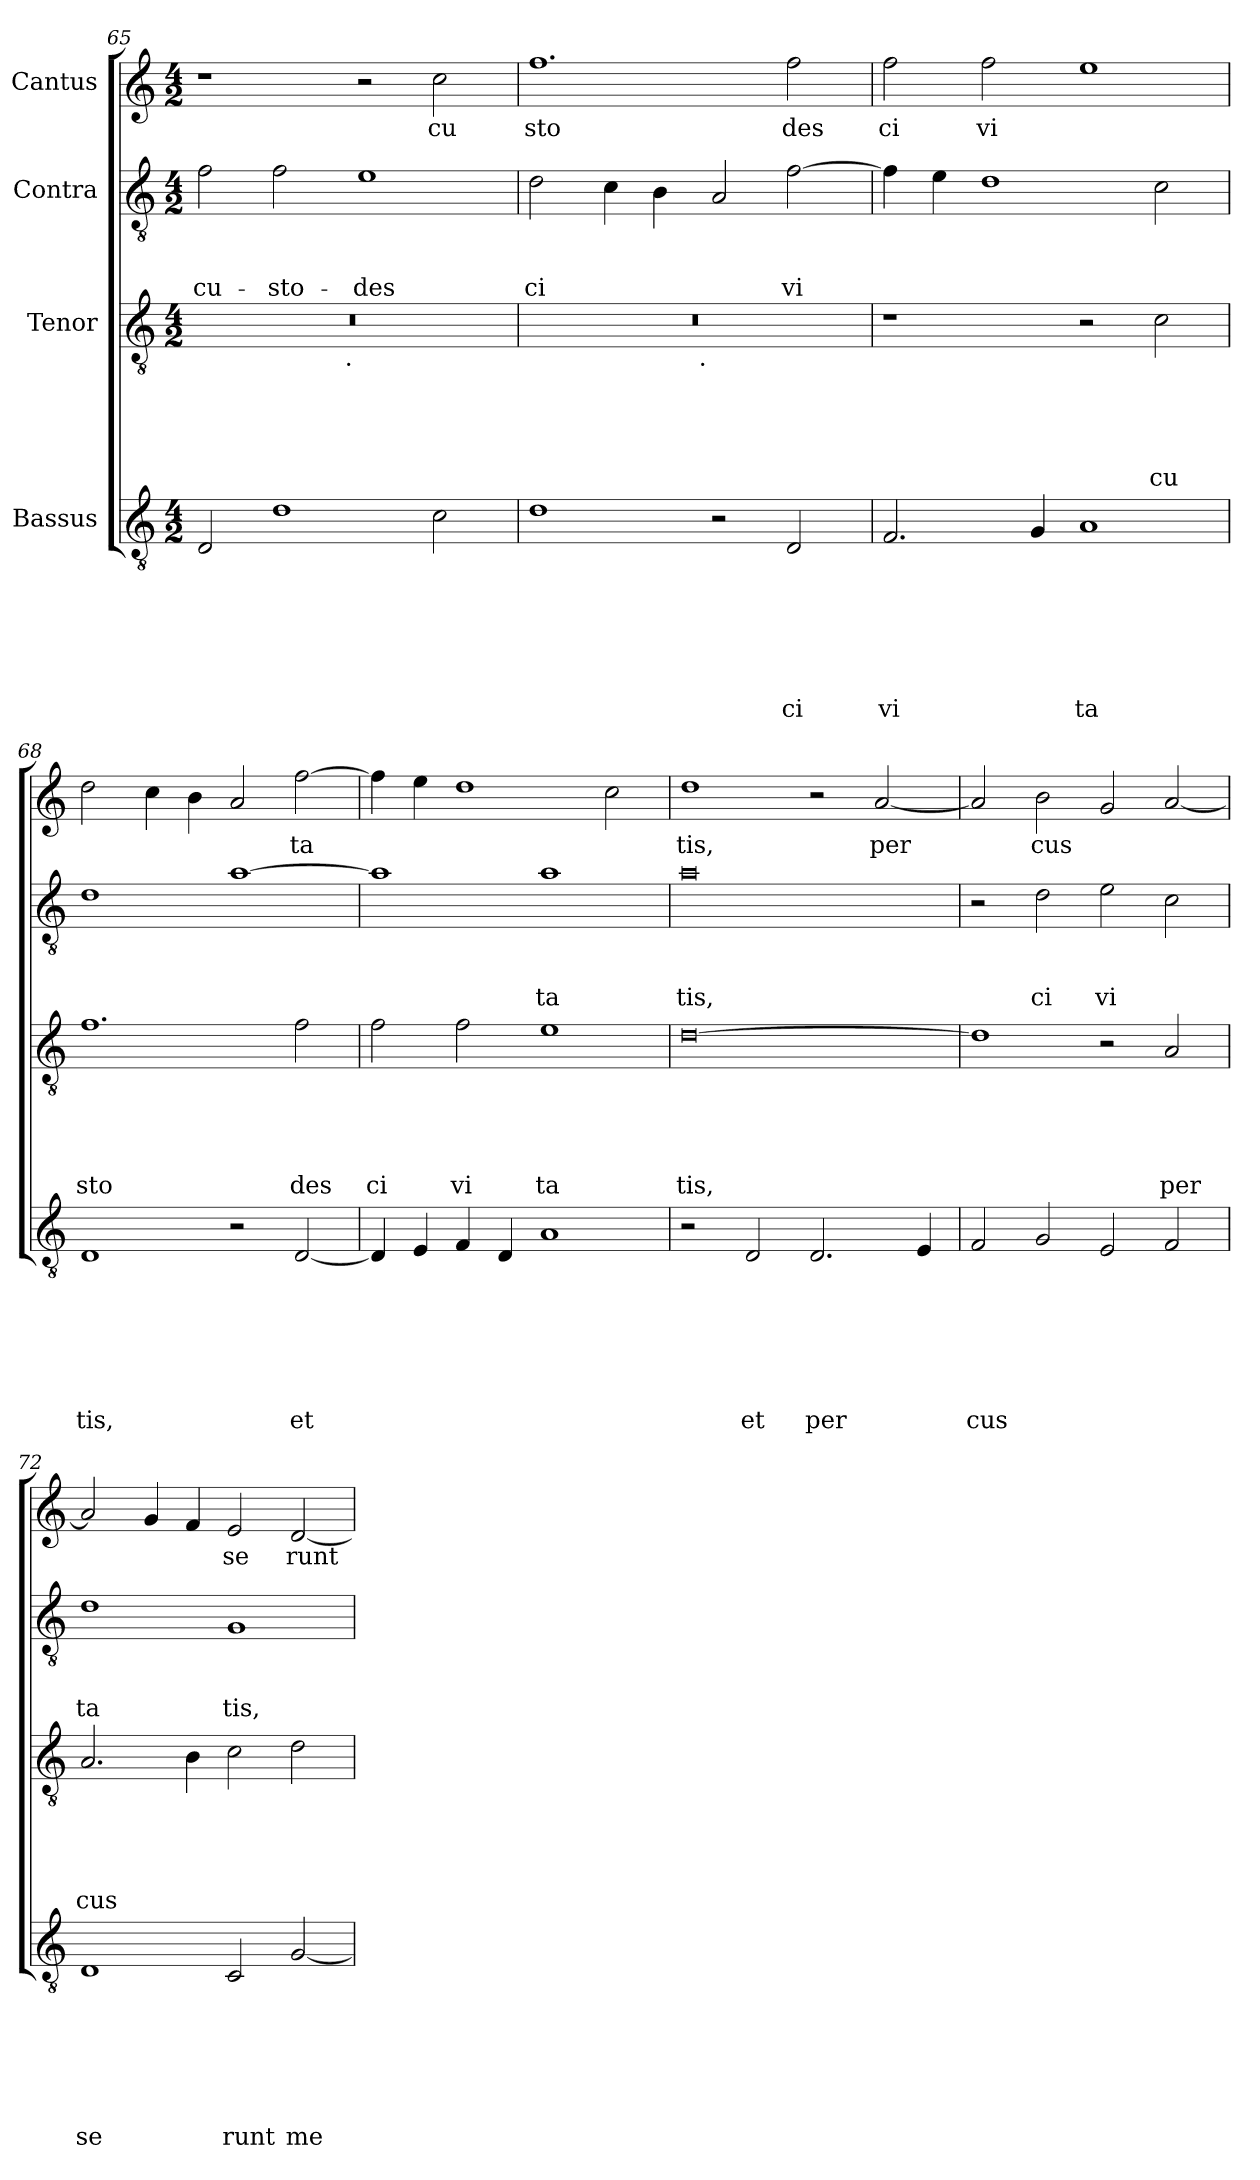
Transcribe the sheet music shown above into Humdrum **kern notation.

**kern	**text	**text	**text	**text	**text	**text	**text	**kern	**text	**text	**text	**text	**text	**kern	**text	**text	**text	**kern	**text
*part4	*part4	*part4	*part4	*part4	*part4	*part4	*part4	*part3	*part3	*part3	*part3	*part3	*part3	*part2	*part2	*part2	*part2	*part1	*part1
*staff4	*staff4	*staff4	*staff4	*staff4	*staff4	*staff4	*staff4	*staff3	*staff3	*staff3	*staff3	*staff3	*staff3	*staff2	*staff2	*staff2	*staff2	*staff1	*staff1
*I"Bassus	*	*	*	*	*	*	*	*I"Tenor	*	*	*	*	*	*I"Contra	*	*	*	*I"Cantus	*
*clefGv2	*	*	*	*	*	*	*	*clefGv2	*	*	*	*	*	*clefGv2	*	*	*	*clefG2	*
*k[]	*	*	*	*	*	*	*	*k[]	*	*	*	*	*	*k[]	*	*	*	*k[]	*
*C:	*	*	*	*	*	*	*	*C:	*	*	*	*	*	*C:	*	*	*	*C:	*
*M4/2	*	*	*	*	*	*	*	*M4/2	*	*	*	*	*	*M4/2	*	*	*	*M4/2	*
=65	=65	=65	=65	=65	=65	=65	=65	=65	=65	=65	=65	=65	=65	=65	=65	=65	=65	=65	=65
!	!	!	!	!	!	!	!	!	!	!	!	!	!	!	!	!	!LO:LY:b	!	!
*	*	*	*	*	*	*	*	*^	*	*	*	*	*	*	*	*	*	*	*
2D/	.	.	.	.	.	.	.	0r	2ryy	.	.	.	.	.	2f\	.	.	cu-	1r	.
!	!	!	!	!	!	!	!	!	!	!	!	!	!	!	!	!	!	!LO:LY:b	!	!
1d	.	.	.	.	.	.	.	.	4...ryy	.	.	.	.	.	2f\	.	.	-sto-	.	.
!	!	!	!	!	!	!	!	!	!LO:TX:b:t=.	!	!	!	!	!	!	!	!	!	!	!
.	.	.	.	.	.	.	.	.	1ryy	.	.	.	.	.	.	.	.	.	.	.
!	!	!	!	!	!	!	!	!	!	!	!	!	!	!	!	!	!	!LO:LY:b	!	!
.	.	.	.	.	.	.	.	.	.	.	.	.	.	.	1e	.	.	-des	2r	.
!	!	!	!	!	!	!	!	!	!	!	!	!	!	!	!	!	!	!	!	!LO:LY:b
2c\	.	.	.	.	.	.	.	.	.	.	.	.	.	.	.	.	.	.	2cc\	cu
.	.	.	.	.	.	.	.	.	32ryy	.	.	.	.	.	.	.	.	.	.	.
!!LO:PB:g=z
=66	=66	=66	=66	=66	=66	=66	=66	=66	=66	=66	=66	=66	=66	=66	=66	=66	=66	=66	=66	=66
!	!	!	!	!	!	!	!	!	!	!	!	!	!	!	!	!	!	!LO:LY:b	!	!LO:LY:b
1d	.	.	.	.	.	.	.	0r	2ryy	.	.	.	.	.	2d\	.	.	ci	1.ff	sto
.	.	.	.	.	.	.	.	.	4...ryy	.	.	.	.	.	4c\	.	.	.	.	.
.	.	.	.	.	.	.	.	.	.	.	.	.	.	.	4B\	.	.	.	.	.
!	!	!	!	!	!	!	!	!	!LO:TX:b:t=.	!	!	!	!	!	!	!	!	!	!	!
.	.	.	.	.	.	.	.	.	1ryy	.	.	.	.	.	.	.	.	.	.	.
2r	.	.	.	.	.	.	.	.	.	.	.	.	.	.	2A/	.	.	.	.	.
!	!	!	!	!	!	!	!LO:LY:b	!	!	!	!	!	!	!	!	!	!	!LO:LY:b	!	!LO:LY:b
2D/	.	.	.	.	.	.	ci	.	.	.	.	.	.	.	[>2f\	.	.	vi	2ff\	des
.	.	.	.	.	.	.	.	.	32ryy	.	.	.	.	.	.	.	.	.	.	.
=67	=67	=67	=67	=67	=67	=67	=67	=67	=67	=67	=67	=67	=67	=67	=67	=67	=67	=67	=67	=67
!	!	!	!	!	!	!	!LO:LY:b	!	!	!	!	!	!	!	!	!	!	!	!	!LO:LY:b
*	*	*	*	*	*	*	*	*v	*v	*	*	*	*	*	*	*	*	*	*	*
2.F/	.	.	.	.	.	.	vi	1r	.	.	.	.	.	4f\]	.	.	.	2ff\	ci
.	.	.	.	.	.	.	.	.	.	.	.	.	.	4e\	.	.	.	.	.
!	!	!	!	!	!	!	!	!	!	!	!	!	!	!	!	!	!	!	!LO:LY:b
.	.	.	.	.	.	.	.	.	.	.	.	.	.	1d	.	.	.	2ff\	vi
4G/	.	.	.	.	.	.	.	.	.	.	.	.	.	.	.	.	.	.	.
!	!	!	!	!	!	!	!LO:LY:b	!	!	!	!	!	!	!	!	!	!	!	!
1A	.	.	.	.	.	.	ta	2r	.	.	.	.	.	.	.	.	.	1ee	.
!	!	!	!	!	!	!	!	!	!	!	!	!	!LO:LY:b	!	!	!	!	!	!
.	.	.	.	.	.	.	.	2c\	.	.	.	.	-cu	2c\	.	.	.	.	.
=68	=68	=68	=68	=68	=68	=68	=68	=68	=68	=68	=68	=68	=68	=68	=68	=68	=68	=68	=68
!	!	!	!	!	!	!	!LO:LY:b	!	!	!	!	!	!LO:LY:b	!	!	!	!	!	!
1D	.	.	.	.	.	.	tis,	1.f	.	.	.	.	sto	1d	.	.	.	2dd\	.
.	.	.	.	.	.	.	.	.	.	.	.	.	.	.	.	.	.	4cc\	.
.	.	.	.	.	.	.	.	.	.	.	.	.	.	.	.	.	.	4b\	.
2r	.	.	.	.	.	.	.	.	.	.	.	.	.	[>1a	.	.	.	2a/	.
!	!	!	!	!	!	!	!LO:LY:b	!	!	!	!	!	!LO:LY:b	!	!	!	!	!	!LO:LY:b
[<2D/	.	.	.	.	.	.	et	2f\	.	.	.	.	des	.	.	.	.	[>2ff\	ta
=69	=69	=69	=69	=69	=69	=69	=69	=69	=69	=69	=69	=69	=69	=69	=69	=69	=69	=69	=69
!	!	!	!	!	!	!	!	!	!	!	!	!	!LO:LY:b	!	!	!	!	!	!
4D/]	.	.	.	.	.	.	.	2f\	.	.	.	.	ci	1a]	.	.	.	4ff\]	.
4E/	.	.	.	.	.	.	.	.	.	.	.	.	.	.	.	.	.	4ee\	.
!	!	!	!	!	!	!	!	!	!	!	!	!	!LO:LY:b	!	!	!	!	!	!
4F/	.	.	.	.	.	.	.	2f\	.	.	.	.	vi	.	.	.	.	1dd	.
4D/	.	.	.	.	.	.	.	.	.	.	.	.	.	.	.	.	.	.	.
!	!	!	!	!	!	!	!	!	!	!	!	!	!LO:LY:b	!	!	!	!LO:LY:b	!	!
1A	.	.	.	.	.	.	.	1e	.	.	.	.	ta	1a	.	.	ta	.	.
.	.	.	.	.	.	.	.	.	.	.	.	.	.	.	.	.	.	2cc\	.
=70	=70	=70	=70	=70	=70	=70	=70	=70	=70	=70	=70	=70	=70	=70	=70	=70	=70	=70	=70
!	!	!	!	!	!	!	!	!	!	!	!	!	!LO:LY:b	!	!	!	!LO:LY:b	!	!LO:LY:b
2r	.	.	.	.	.	.	.	[>0d	.	.	.	.	tis,	0a	.	.	tis,	1dd	tis,
!	!	!	!	!	!	!	!LO:LY:b	!	!	!	!	!	!	!	!	!	!	!	!
2D/	.	.	.	.	.	.	et	.	.	.	.	.	.	.	.	.	.	.	.
!	!	!	!	!	!	!	!LO:LY:b	!	!	!	!	!	!	!	!	!	!	!	!
2.D/	.	.	.	.	.	.	per	.	.	.	.	.	.	.	.	.	.	2r	.
!	!	!	!	!	!	!	!	!	!	!	!	!	!	!	!	!	!	!	!LO:LY:b
.	.	.	.	.	.	.	.	.	.	.	.	.	.	.	.	.	.	[<2a/	per
4E/	.	.	.	.	.	.	.	.	.	.	.	.	.	.	.	.	.	.	.
=71	=71	=71	=71	=71	=71	=71	=71	=71	=71	=71	=71	=71	=71	=71	=71	=71	=71	=71	=71
!	!	!	!	!	!	!	!LO:LY:b	!	!	!	!	!	!	!	!	!	!	!	!
2F/	.	.	.	.	.	.	cus	1d]	.	.	.	.	.	2r	.	.	.	2a/]	.
!	!	!	!	!	!	!	!	!	!	!	!	!	!	!	!	!	!LO:LY:b	!	!LO:LY:b
2G/	.	.	.	.	.	.	.	.	.	.	.	.	.	2d\	.	.	ci	2b\	cus
!	!	!	!	!	!	!	!	!	!	!	!	!	!	!	!	!	!LO:LY:b	!	!
2E/	.	.	.	.	.	.	.	2r	.	.	.	.	.	2e\	.	.	vi	2g/	.
!	!	!	!	!	!	!	!	!	!	!	!	!	!LO:LY:b	!	!	!	!	!	!
2F/	.	.	.	.	.	.	.	2A/	.	.	.	.	per	2c\	.	.	.	[<2a/	.
=72	=72	=72	=72	=72	=72	=72	=72	=72	=72	=72	=72	=72	=72	=72	=72	=72	=72	=72	=72
!	!	!	!	!	!	!	!LO:LY:b	!	!	!	!	!	!LO:LY:b	!	!	!	!LO:LY:b	!	!
1D	.	.	.	.	.	.	se	2.A/	.	.	.	.	cus	1d	.	.	ta	2a/]	.
.	.	.	.	.	.	.	.	.	.	.	.	.	.	.	.	.	.	4g/	.
.	.	.	.	.	.	.	.	4B\	.	.	.	.	.	.	.	.	.	4f/	.
!	!	!	!	!	!	!	!LO:LY:b	!	!	!	!	!	!	!	!	!	!LO:LY:b	!	!LO:LY:b
2C/	.	.	.	.	.	.	runt	2c\	.	.	.	.	.	1G	.	.	tis,	2e/	se
!	!	!	!	!	!	!	!LO:LY:b	!	!	!	!	!	!	!	!	!	!	!	!LO:LY:b
[<2G/	.	.	.	.	.	.	me	2d\	.	.	.	.	.	.	.	.	.	[<2d/	runt
=	=	=	=	=	=	=	=	=	=	=	=	=	=	=	=	=	=	=	=
*-	*-	*-	*-	*-	*-	*-	*-	*-	*-	*-	*-	*-	*-	*-	*-	*-	*-	*-	*-
